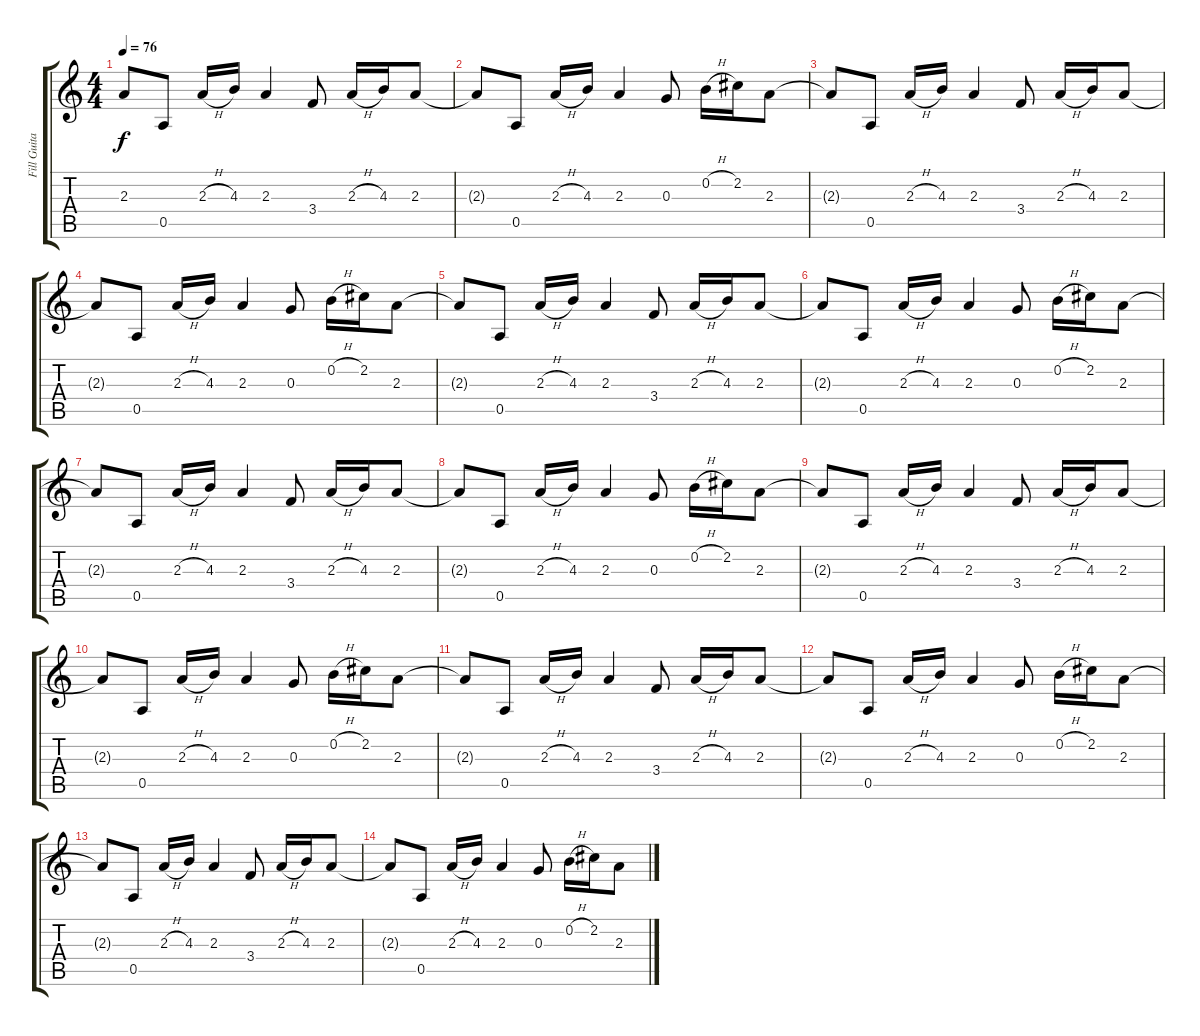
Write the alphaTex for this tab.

\track ("Fill Guitar #1" "Fill Guita") {instrument electricguitarclean}
\staff {score tabs}
\tuning (E4 B3 G3 D3 A2 D2) {hide}
\ts (4 4)
\tempo 76
\clef g2
\ks c
2.3{t}.8{dy f} 0.5.8 2.3{h}.16 4.3.16 2.3.4 3.4.8 2.3{h}.16 4.3.16 2.3.8 |
2.3{t}.8 0.5.8 2.3{h}.16 4.3.16 2.3.4 0.3.8 0.2{h}.16 2.2.16 2.3.8 |
2.3{t}.8 0.5.8 2.3{h}.16 4.3.16 2.3.4 3.4.8 2.3{h}.16 4.3.16 2.3.8 |
2.3{t}.8 0.5.8 2.3{h}.16 4.3.16 2.3.4 0.3.8 0.2{h}.16 2.2.16 2.3.8 |
2.3{t}.8 0.5.8 2.3{h}.16 4.3.16 2.3.4 3.4.8 2.3{h}.16 4.3.16 2.3.8 |
2.3{t}.8 0.5.8 2.3{h}.16 4.3.16 2.3.4 0.3.8 0.2{h}.16 2.2.16 2.3.8 |
2.3{t}.8{volume 12} 0.5.8 2.3{h}.16 4.3.16 2.3.4 3.4.8 2.3{h}.16 4.3.16 2.3.8 |
2.3{t}.8 0.5.8 2.3{h}.16 4.3.16 2.3.4 0.3.8 0.2{h}.16 2.2.16 2.3.8 |
2.3{t}.8{volume 8} 0.5.8 2.3{h}.16 4.3.16 2.3.4 3.4.8 2.3{h}.16 4.3.16 2.3.8 |
2.3{t}.8 0.5.8 2.3{h}.16 4.3.16 2.3.4 0.3.8 0.2{h}.16 2.2.16 2.3.8 |
2.3{t}.8{volume 4} 0.5.8 2.3{h}.16 4.3.16 2.3.4 3.4.8 2.3{h}.16 4.3.16 2.3.8 |
2.3{t}.8 0.5.8 2.3{h}.16 4.3.16 2.3.4 0.3.8 0.2{h}.16 2.2.16 2.3.8 |
2.3{t}.8{volume 0} 0.5.8 2.3{h}.16 4.3.16 2.3.4 3.4.8 2.3{h}.16 4.3.16 2.3.8 |
2.3{t}.8 0.5.8 2.3{h}.16 4.3.16 2.3.4 0.3.8 0.2{h}.16 2.2.16 2.3.8
